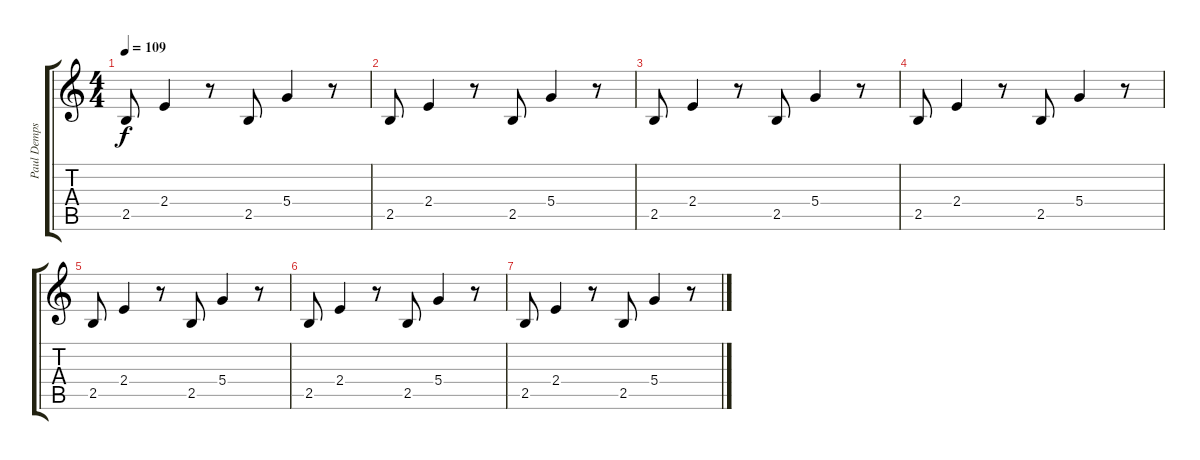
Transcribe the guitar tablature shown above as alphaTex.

\track ("Paul Dempsy" "Paul Demps") {instrument electricguitarjazz}
\staff {score tabs}
\tuning (E4 B3 G3 D3 A2 E2) {hide}
\ts (4 4)
\tempo 109
\clef g2
\ks c
2.5.8{dy f} 2.4.4 r.8 2.5.8 5.4.4 r.8 |
2.5.8 2.4.4 r.8 2.5.8 5.4.4 r.8 |
2.5.8 2.4.4 r.8 2.5.8 5.4.4 r.8 |
2.5.8 2.4.4 r.8 2.5.8 5.4.4 r.8 |
2.5.8 2.4.4 r.8 2.5.8 5.4.4 r.8 |
2.5.8 2.4.4 r.8 2.5.8 5.4.4 r.8 |
2.5.8 2.4.4 r.8 2.5.8 5.4.4 r.8
